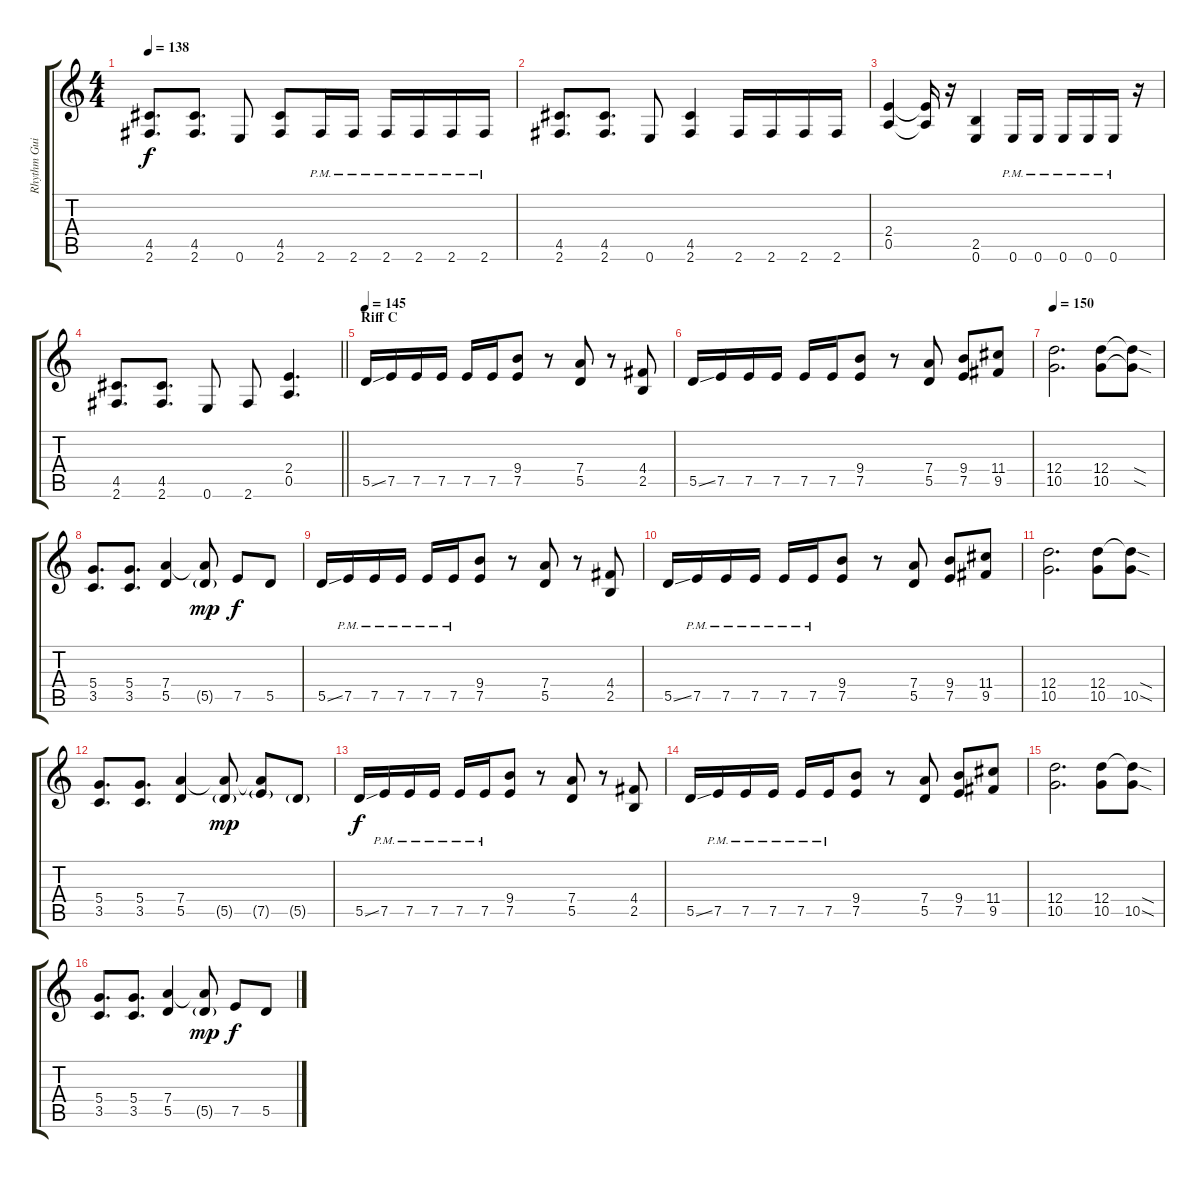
\track ("Rhythm Guitar L" "Rhythm Gui") {instrument distortionguitar}
\staff {score tabs}
\tuning (E4 B3 G3 D3 A2 E2) {hide}
\ts (4 4)
\tempo 138
\clef g2
\ks c
(4.5 2.6).8{d dy f} (4.5 2.6).8{d} 0.6.8 (4.5 2.6).8 2.6{pm}.16 2.6{pm}.16 2.6{pm}.16 2.6{pm}.16 2.6{pm}.16 2.6{pm}.16 |
(4.5 2.6).8{d} (4.5 2.6).8{d} 0.6.8 (4.5 2.6).4 2.6.16 2.6.16 2.6.16 2.6.16 |
(2.4 0.5).4 (2.4{t} 0.5{t}).16 r.16 (2.5 0.6).4 0.6{pm}.16 0.6{pm}.16 0.6{pm}.16 0.6{pm}.16 0.6{pm}.16 r.16 |
\barLineRight lightlight
(4.5 2.6).8{d} (4.5 2.6).8{d} 0.6.8 2.6.8 (2.4 0.5).4{d} |
\section ("" "Riff C")
\tempo 145
5.5{ss}.16{volume 16} 7.5.16 7.5.16 7.5.16 7.5.16 7.5.16 (9.4 7.5).8 r.8 (7.4 5.5).8 r.8 (4.4 2.5).8 |
5.5{ss}.16 7.5.16 7.5.16 7.5.16 7.5.16 7.5.16 (9.4 7.5).8 r.8 (7.4 5.5).8 (9.4 7.5).8 (11.4 9.5).8 |
\tempo 150
(12.4 10.5).2{d volume 13} (12.4 10.5).8 (12.4{sod t} 10.5{sod t}).8 |
(5.4 3.5).8{d} (5.4 3.5).8{d} (7.4 5.5).4 (7.4{t} 5.5{g}).8{dy mp} 7.5.8{dy f} 5.5.8 |
5.5{ss}.16 7.5{pm}.16 7.5{pm}.16 7.5{pm}.16 7.5{pm}.16 7.5{pm}.16 (9.4 7.5).8 r.8 (7.4 5.5).8 r.8 (4.4 2.5).8 |
5.5{ss}.16 7.5{pm}.16 7.5{pm}.16 7.5{pm}.16 7.5{pm}.16 7.5{pm}.16 (9.4 7.5).8 r.8 (7.4 5.5).8 (9.4 7.5).8 (11.4 9.5).8 |
(12.4 10.5).2{d} (12.4 10.5).8 (12.4{sod t} 10.5{sod}).8 |
(5.4 3.5).8{d} (5.4 3.5).8{d} (7.4 5.5).4 (7.4{t} 5.5{g}).8{dy mp} (7.4{t} 7.5{g}).8 5.5{g}.8 |
5.5{ss}.16{dy f} 7.5{pm}.16 7.5{pm}.16 7.5{pm}.16 7.5{pm}.16 7.5{pm}.16 (9.4 7.5).8 r.8 (7.4 5.5).8 r.8 (4.4 2.5).8 |
5.5{ss}.16 7.5{pm}.16 7.5{pm}.16 7.5{pm}.16 7.5{pm}.16 7.5{pm}.16 (9.4 7.5).8 r.8 (7.4 5.5).8 (9.4 7.5).8 (11.4 9.5).8 |
(12.4 10.5).2{d} (12.4 10.5).8 (12.4{sod t} 10.5{sod}).8 |
(5.4 3.5).8{d} (5.4 3.5).8{d} (7.4 5.5).4 (7.4{t} 5.5{g}).8{dy mp} 7.5.8{dy f} 5.5.8
